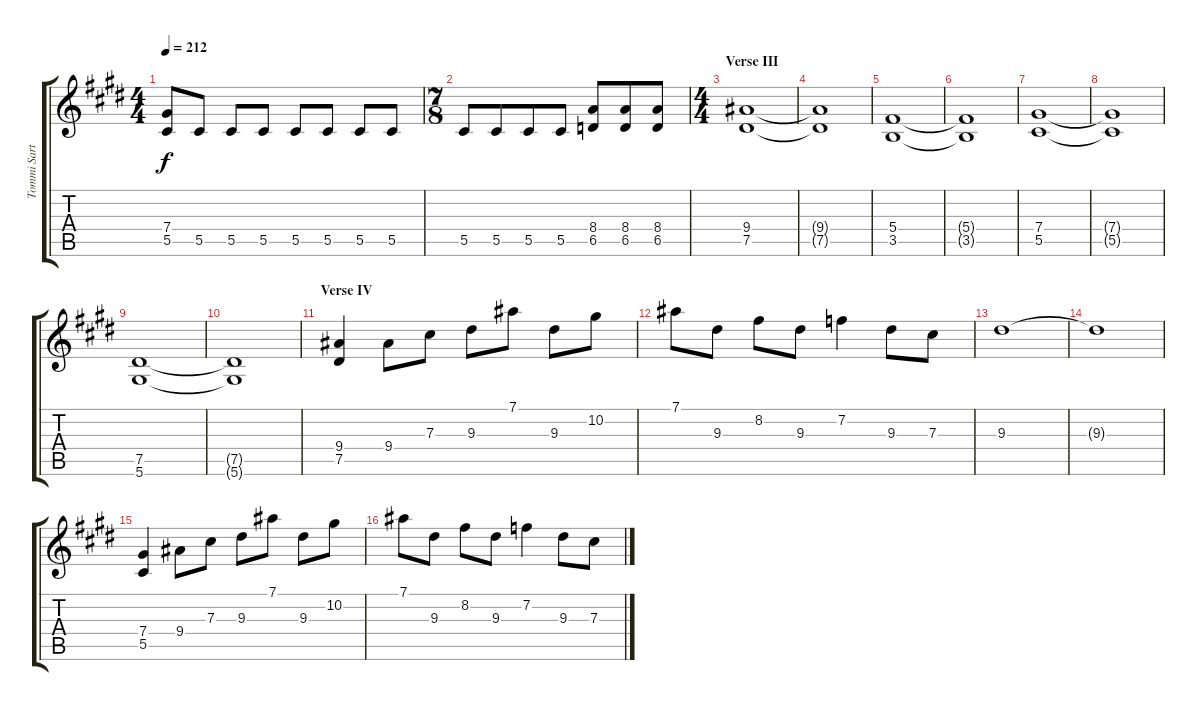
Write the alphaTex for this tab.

\track ("Tommi Sartanen - Guitar I" "Tommi Sart") {instrument distortionguitar}
\staff {score tabs}
\tuning (Eb4 Bb3 Gb3 Db3 Ab2 Eb2) {hide}
\ts (4 4)
\tempo 212
\clef g2
\ks c#minor
(7.4{t} 5.5{t}).8{dy f} 5.5.8 5.5.8 5.5.8 5.5.8 5.5.8 5.5.8 5.5.8 |
\ts (7 8)
5.5.8 5.5.8 5.5.8 5.5.8 (8.4 6.5).8 (8.4 6.5).8 (8.4 6.5).8 |
\ts (4 4)
\section ("" "Verse III")
(9.4 7.5).1 |
(9.4{t} 7.5{t}).1 |
(5.4 3.5).1 |
(5.4{t} 3.5{t}).1 |
(7.4 5.5).1 |
(7.4{t} 5.5{t}).1 |
(7.5 5.6).1 |
(7.5{t} 5.6{t}).1 |
\section ("" "Verse IV")
(9.4 7.5).4 9.4.8 7.3.8 9.3.8 7.1.8 9.3.8 10.2.8 |
7.1.8 9.3.8 8.2.8 9.3.8 7.2.4 9.3.8 7.3.8 |
9.3.1 |
9.3{t}.1 |
(7.4 5.5).4 9.4.8 7.3.8 9.3.8 7.1.8 9.3.8 10.2.8 |
7.1.8 9.3.8 8.2.8 9.3.8 7.2.4 9.3.8 7.3.8
